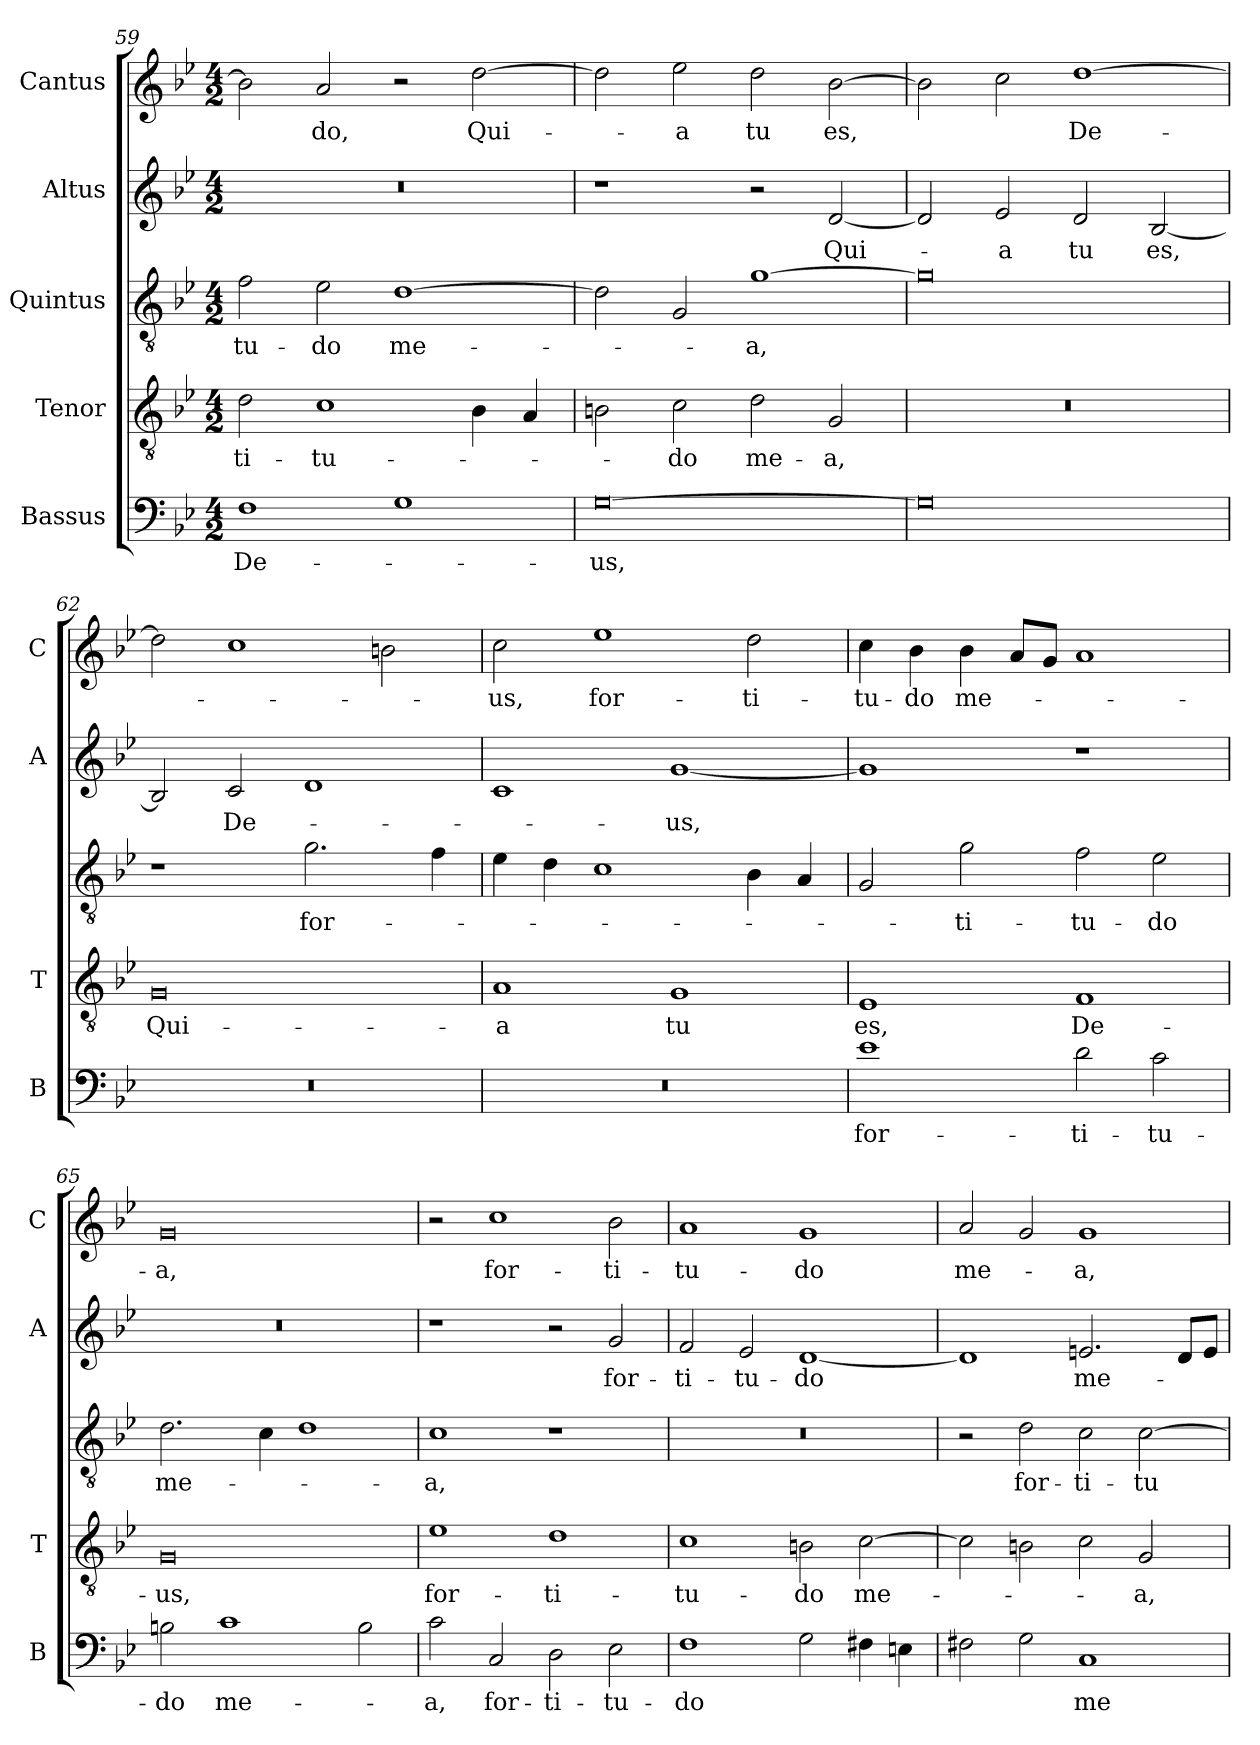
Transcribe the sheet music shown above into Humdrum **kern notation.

**kern	**text	**kern	**text	**kern	**text	**kern	**text	**kern	**text
*part5	*part5	*part4	*part4	*part3	*part3	*part2	*part2	*part1	*part1
*staff5	*staff5	*staff4	*staff4	*staff3	*staff3	*staff2	*staff2	*staff1	*staff1
*I"Bassus	*	*I"Tenor	*	*I"Quintus	*	*I"Altus	*	*I"Cantus	*
*I'B	*	*I'T	*	*	*	*I'A	*	*I'C	*
*clefF4	*	*clefGv2	*	*clefGv2	*	*clefG2	*	*clefG2	*
*k[b-e-]	*	*k[b-e-]	*	*k[b-e-]	*	*k[b-e-]	*	*k[b-e-]	*
*B-:	*	*B-:	*	*B-:	*	*B-:	*	*B-:	*
*M4/2	*	*M4/2	*	*M4/2	*	*M4/2	*	*M4/2	*
=59	=59	=59	=59	=59	=59	=59	=59	=59	=59
!	!LO:LY:b	!	!LO:LY:b	!	!LO:LY:b	!	!	!	!
1F	De-	2d\	-ti-	2f\	-tu-	0r	.	2b-\]	.
!	!	!	!LO:LY:b	!	!LO:LY:b	!	!	!	!LO:LY:b
.	.	1c	-tu-	2e-\	-do	.	.	2a/	-do,
!	!	!	!	!	!LO:LY:b	!	!	!	!
1G	.	.	.	[1d	me-	.	.	2r	.
!	!	!	!	!	!	!	!	!	!LO:LY:b
.	.	4B-\	.	.	.	.	.	[2dd\	Qui-
.	.	4A/	.	.	.	.	.	.	.
=60	=60	=60	=60	=60	=60	=60	=60	=60	=60
!	!LO:LY:b	!	!	!	!	!	!	!	!
[0G	-us,	2Bn\	.	2d\]	.	1r	.	2dd\]	.
!	!	!	!LO:LY:b	!	!	!	!	!	!LO:LY:b
.	.	2c\	-do	2G/	.	.	.	2ee-\	-a
!	!	!	!LO:LY:b	!	!LO:LY:b	!	!	!	!LO:LY:b
.	.	2d\	me-	[1g	-a,	2r	.	2dd\	tu
!	!	!	!LO:LY:b	!	!	!	!LO:LY:b	!	!LO:LY:b
.	.	2G/	-a,	.	.	[2d/	Qui-	[2b-\	es,
!!LO:PB:g=z
=61	=61	=61	=61	=61	=61	=61	=61	=61	=61
0G]	.	0r	.	0g]	.	2d/]	.	2b-\]	.
!	!	!	!	!	!	!	!LO:LY:b	!	!
.	.	.	.	.	.	2e-/	-a	2cc\	.
!	!	!	!	!	!	!	!LO:LY:b	!	!LO:LY:b
.	.	.	.	.	.	2d/	tu	[1dd	De-
!	!	!	!	!	!	!	!LO:LY:b	!	!
.	.	.	.	.	.	[2B-/	es,	.	.
=62	=62	=62	=62	=62	=62	=62	=62	=62	=62
!	!	!	!LO:LY:b	!	!	!	!	!	!
0r	.	0G	Qui-	1r	.	2B-/]	.	2dd\]	.
!	!	!	!	!	!	!	!LO:LY:b	!	!
.	.	.	.	.	.	2c/	De-	1cc	.
!	!	!	!	!	!LO:LY:b	!	!	!	!
.	.	.	.	2.g\	for-	1d	.	.	.
.	.	.	.	.	.	.	.	2bn\	.
.	.	.	.	4f\	.	.	.	.	.
=63	=63	=63	=63	=63	=63	=63	=63	=63	=63
!	!	!	!LO:LY:b	!	!	!	!	!	!LO:LY:b
0r	.	1A	-a	4e-\	.	1c	.	2cc\	-us,
.	.	.	.	4d\	.	.	.	.	.
!	!	!	!	!	!	!	!	!	!LO:LY:b
.	.	.	.	1c	.	.	.	1ee-	for-
!	!	!	!LO:LY:b	!	!	!	!LO:LY:b	!	!
.	.	1G	tu	.	.	[1g	-us,	.	.
!	!	!	!	!	!	!	!	!	!LO:LY:b
.	.	.	.	4B-\	.	.	.	2dd\	-ti-
.	.	.	.	4A/	.	.	.	.	.
=64	=64	=64	=64	=64	=64	=64	=64	=64	=64
!	!LO:LY:b	!	!LO:LY:b	!	!	!	!	!	!LO:LY:b
1e-	for-	1E-	es,	2G/	.	1g]	.	4cc\	-tu-
!	!	!	!	!	!	!	!	!	!LO:LY:b
.	.	.	.	.	.	.	.	4b-\	-do
!	!	!	!	!	!LO:LY:b	!	!	!	!LO:LY:b
.	.	.	.	2g\	-ti-	.	.	4b-\	me-
.	.	.	.	.	.	.	.	8a/L	.
.	.	.	.	.	.	.	.	8g/J	.
!	!LO:LY:b	!	!LO:LY:b	!	!LO:LY:b	!	!	!	!
2d\	-ti-	1F	De-	2f\	-tu-	1r	.	1a	.
!	!LO:LY:b	!	!	!	!LO:LY:b	!	!	!	!
2c\	-tu-	.	.	2e-\	-do	.	.	.	.
=65	=65	=65	=65	=65	=65	=65	=65	=65	=65
!	!LO:LY:b	!	!LO:LY:b	!	!LO:LY:b	!	!	!	!LO:LY:b
2Bn\	-do	0G	-us,	2.d\	me-	0r	.	0g	-a,
!	!LO:LY:b	!	!	!	!	!	!	!	!
1c	me-	.	.	.	.	.	.	.	.
.	.	.	.	4c\	.	.	.	.	.
.	.	.	.	1d	.	.	.	.	.
2B\	.	.	.	.	.	.	.	.	.
!!LO:LB:g=z
=66	=66	=66	=66	=66	=66	=66	=66	=66	=66
!	!LO:LY:b	!	!LO:LY:b	!	!LO:LY:b	!	!	!	!
2c\	-a,	1e-	for-	1c	-a,	1r	.	2r	.
!	!LO:LY:b	!	!	!	!	!	!	!	!LO:LY:b
2C/	for-	.	.	.	.	.	.	1cc	for-
!	!LO:LY:b	!	!LO:LY:b	!	!	!	!	!	!
2D\	-ti-	1d	-ti-	1r	.	2r	.	.	.
!	!LO:LY:b	!	!	!	!	!	!LO:LY:b	!	!LO:LY:b
2E-\	-tu-	.	.	.	.	2g/	for-	2b-\	-ti-
=67	=67	=67	=67	=67	=67	=67	=67	=67	=67
!	!LO:LY:b	!	!LO:LY:b	!	!	!	!LO:LY:b	!	!LO:LY:b
1F	-do	1c	-tu-	0r	.	2f/	-ti-	1a	-tu-
!	!	!	!	!	!	!	!LO:LY:b	!	!
.	.	.	.	.	.	2e-/	-tu-	.	.
!	!	!	!LO:LY:b	!	!	!	!LO:LY:b	!	!LO:LY:b
2G\	.	2Bn\	-do	.	.	[1d	-do	1g	-do
!	!	!	!LO:LY:b	!	!	!	!	!	!
4F#X\	.	[2c\	me-	.	.	.	.	.	.
4En\	.	.	.	.	.	.	.	.	.
=68	=68	=68	=68	=68	=68	=68	=68	=68	=68
!	!	!	!	!	!	!	!	!	!LO:LY:b
2F#X\	.	2c\]	.	2r	.	1d]	.	2a/	me-
!	!	!	!	!	!LO:LY:b	!	!	!	!
2G\	.	2Bn\	.	2d\	for-	.	.	2g/	.
!	!LO:LY:b	!	!	!	!LO:LY:b	!	!LO:LY:b	!	!LO:LY:b
1C	me-	2c\	.	2c\	-ti-	2.en/	me-	1g	-a,
!	!	!	!LO:LY:b	!	!LO:LY:b	!	!	!	!
.	.	2G/	-a,	[2c\	-tu-	.	.	.	.
.	.	.	.	.	.	8d/L	.	.	.
.	.	.	.	.	.	8e/J	.	.	.
=	=	=	=	=	=	=	=	=	=
*-	*-	*-	*-	*-	*-	*-	*-	*-	*-
